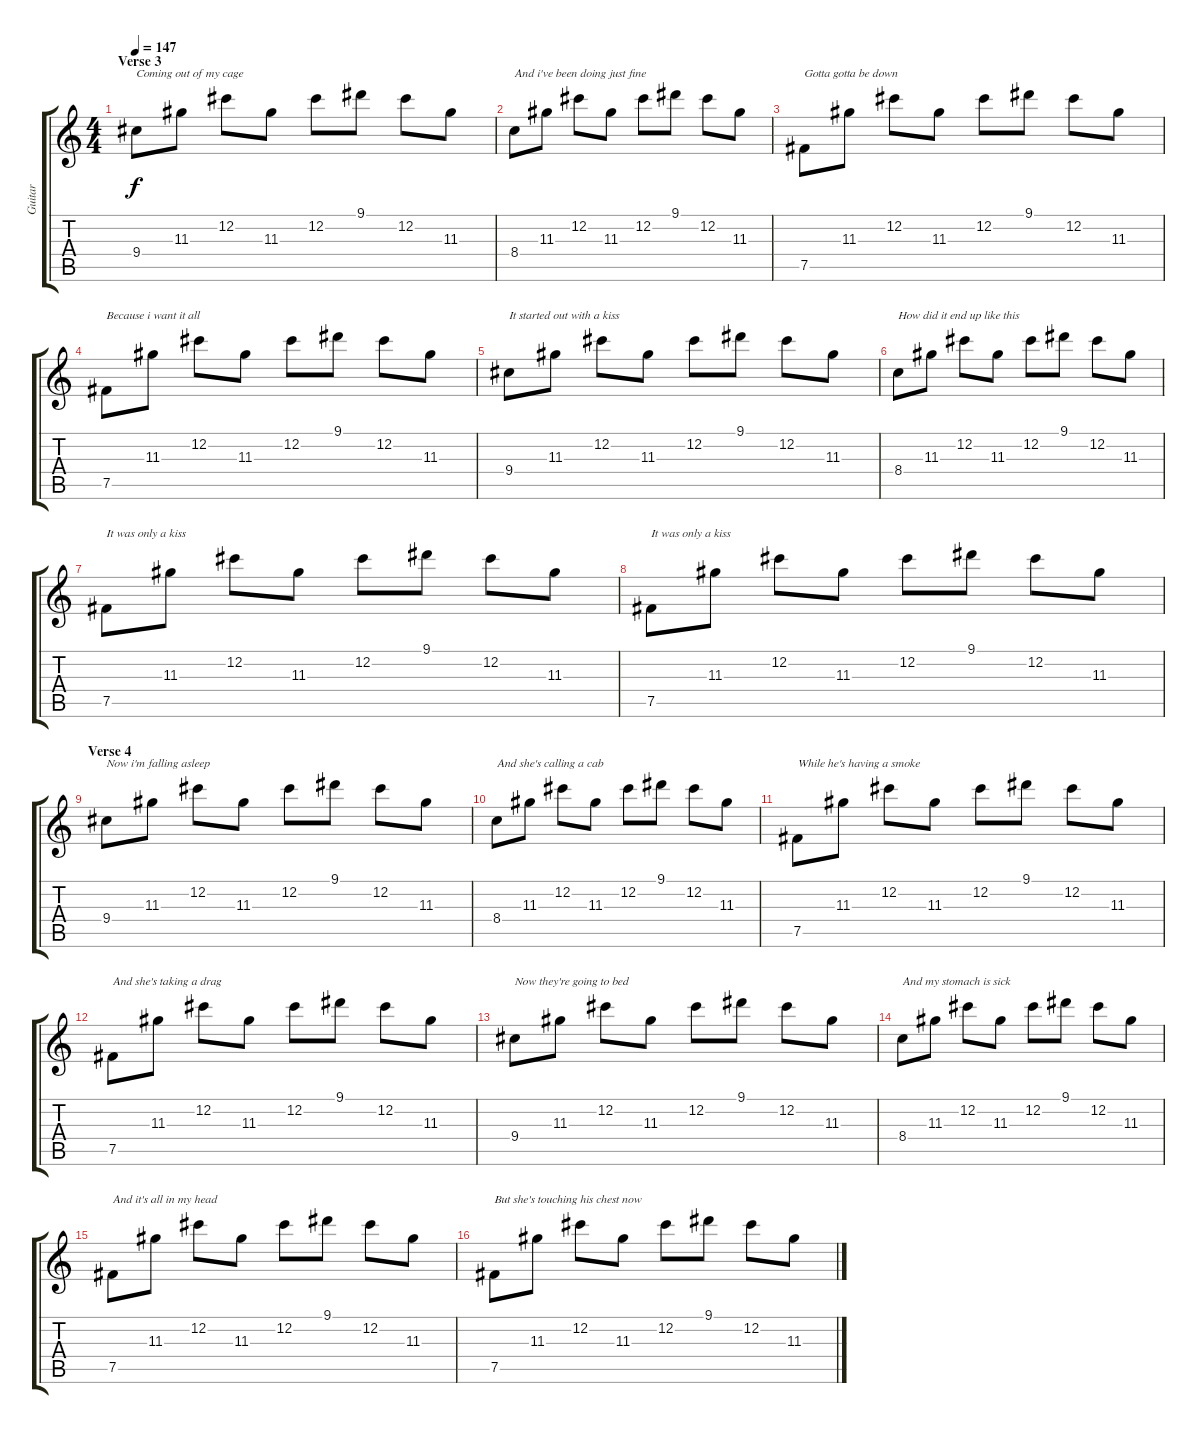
\track ("Guitar" "Guitar") {instrument overdrivenguitar}
\staff {score tabs}
\tuning (Gb4 Db4 A3 E3 B2 Gb2) {hide}
\ts (4 4)
\section ("" "Verse 3")
\tempo 147
\clef g2
\ks c
9.4.8{txt "Coming out of my cage" dy f} 11.3.8 12.2.8 11.3.8 12.2.8 9.1.8 12.2.8 11.3.8 |
8.4.8{txt "And i've been doing just fine"} 11.3.8 12.2.8 11.3.8 12.2.8 9.1.8 12.2.8 11.3.8 |
7.5.8{txt "Gotta gotta be down"} 11.3.8 12.2.8 11.3.8 12.2.8 9.1.8 12.2.8 11.3.8 |
7.5.8{txt "Because i want it all"} 11.3.8 12.2.8 11.3.8 12.2.8 9.1.8 12.2.8 11.3.8 |
9.4.8{txt "It started out with a kiss"} 11.3.8 12.2.8 11.3.8 12.2.8 9.1.8 12.2.8 11.3.8 |
8.4.8{txt "How did it end up like this"} 11.3.8 12.2.8 11.3.8 12.2.8 9.1.8 12.2.8 11.3.8 |
7.5.8{txt "It was only a kiss"} 11.3.8 12.2.8 11.3.8 12.2.8 9.1.8 12.2.8 11.3.8 |
7.5.8{txt "It was only a kiss"} 11.3.8 12.2.8 11.3.8 12.2.8 9.1.8 12.2.8 11.3.8 |
\section ("" "Verse 4")
9.4.8{txt "Now i'm falling asleep"} 11.3.8 12.2.8 11.3.8 12.2.8 9.1.8 12.2.8 11.3.8 |
8.4.8{txt "And she's calling a cab"} 11.3.8 12.2.8 11.3.8 12.2.8 9.1.8 12.2.8 11.3.8 |
7.5.8{txt "While he's having a smoke"} 11.3.8 12.2.8 11.3.8 12.2.8 9.1.8 12.2.8 11.3.8 |
7.5.8{txt "And she's taking a drag"} 11.3.8 12.2.8 11.3.8 12.2.8 9.1.8 12.2.8 11.3.8 |
9.4.8{txt "Now they're going to bed"} 11.3.8 12.2.8 11.3.8 12.2.8 9.1.8 12.2.8 11.3.8 |
8.4.8{txt "And my stomach is sick"} 11.3.8 12.2.8 11.3.8 12.2.8 9.1.8 12.2.8 11.3.8 |
7.5.8{txt "And it's all in my head"} 11.3.8 12.2.8 11.3.8 12.2.8 9.1.8 12.2.8 11.3.8 |
7.5.8{txt "But she's touching his chest now"} 11.3.8 12.2.8 11.3.8 12.2.8 9.1.8 12.2.8 11.3.8
